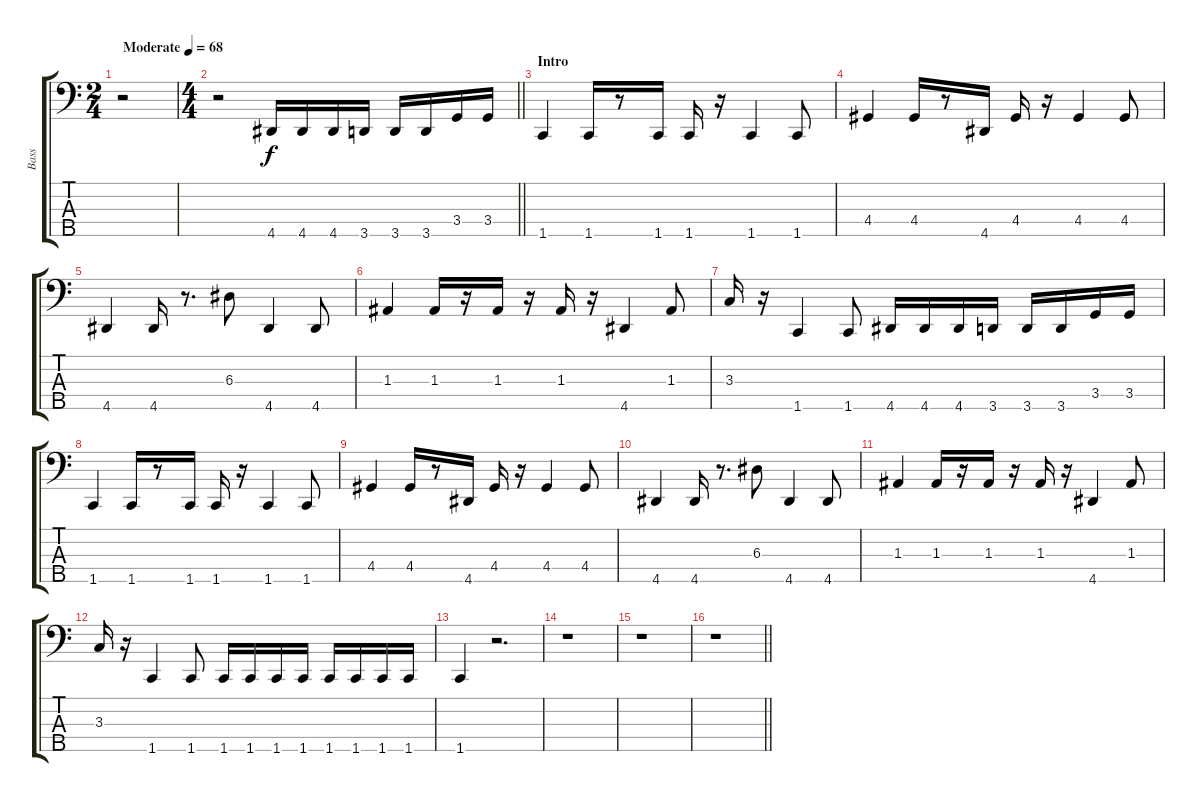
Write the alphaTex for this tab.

\track ("Bass" "Bass") {instrument electricbassfinger}
\staff {score tabs}
\tuning (G2 D2 A1 E1 B0) {hide}
\ts (2 4)
\tempo (68 "Moderate")
\clef f4
\ks c
r.2{dy f instrument electricbassfinger} |
\ts (4 4)
\barLineRight lightlight
r.2 4.5.16 4.5.16 4.5.16 3.5.16 3.5.16 3.5.16 3.4.16 3.4.16 |
\section ("" "Intro")
1.5.4 1.5.16 r.8 1.5.16 1.5.16 r.16 1.5.4 1.5.8 |
4.4.4 4.4.16 r.8 4.5.16 4.4.16 r.16 4.4.4 4.4.8 |
4.5.4 4.5.16 r.8{d} 6.3.8 4.5.4 4.5.8 |
1.3.4 1.3.16 r.16 1.3.16 r.16 1.3.16 r.16 4.5.4 1.3.8 |
3.3.16 r.16 1.5.4 1.5.8 4.5.16 4.5.16 4.5.16 3.5.16 3.5.16 3.5.16 3.4.16 3.4.16 |
1.5.4 1.5.16 r.8 1.5.16 1.5.16 r.16 1.5.4 1.5.8 |
4.4.4 4.4.16 r.8 4.5.16 4.4.16 r.16 4.4.4 4.4.8 |
4.5.4 4.5.16 r.8{d} 6.3.8 4.5.4 4.5.8 |
1.3.4 1.3.16 r.16 1.3.16 r.16 1.3.16 r.16 4.5.4 1.3.8 |
3.3.16 r.16 1.5.4 1.5.8 1.5.16 1.5.16 1.5.16 1.5.16 1.5.16 1.5.16 1.5.16 1.5.16 |
1.5.4 r.2{d} |
r.1 |
r.1 |
\barLineRight lightlight
r.1
